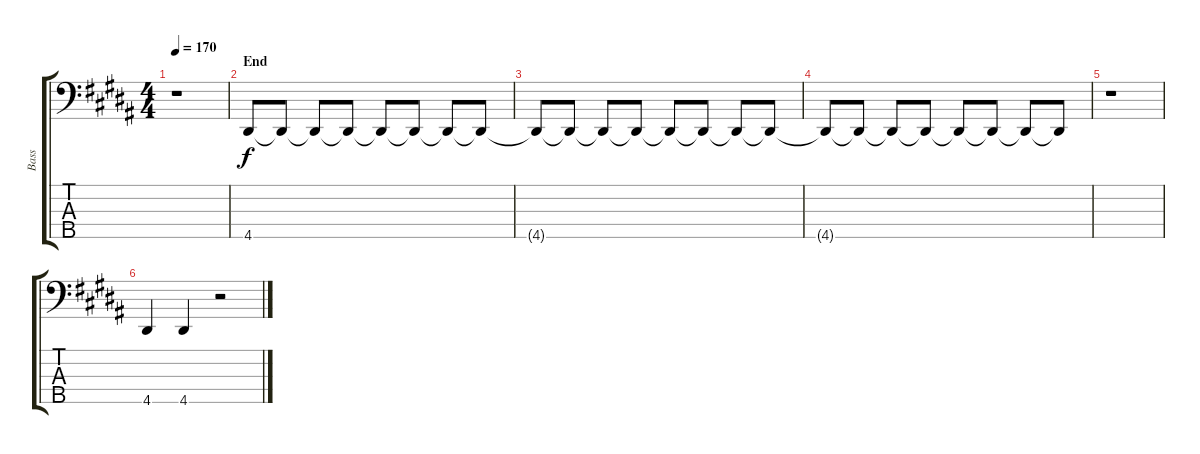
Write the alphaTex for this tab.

\track ("Bass" "Bass") {instrument electricbasspick}
\staff {score tabs}
\tuning (G2 D2 A1 E1 B0) {hide}
\ts (4 4)
\tempo 170
\clef f4
\ks b
r.1{dy f} |
\section ("" "End")
4.5.8 4.5{t}.8 4.5{t}.8 4.5{t}.8 4.5{t}.8 4.5{t}.8 4.5{t}.8 4.5{t}.8 |
4.5{t}.8 4.5{t}.8 4.5{t}.8 4.5{t}.8 4.5{t}.8 4.5{t}.8 4.5{t}.8 4.5{t}.8 |
4.5{t}.8 4.5{t}.8 4.5{t}.8 4.5{t}.8 4.5{t}.8 4.5{t}.8 4.5{t}.8 4.5{t}.8 |
r.1 |
4.5.4 4.5.4 r.2
